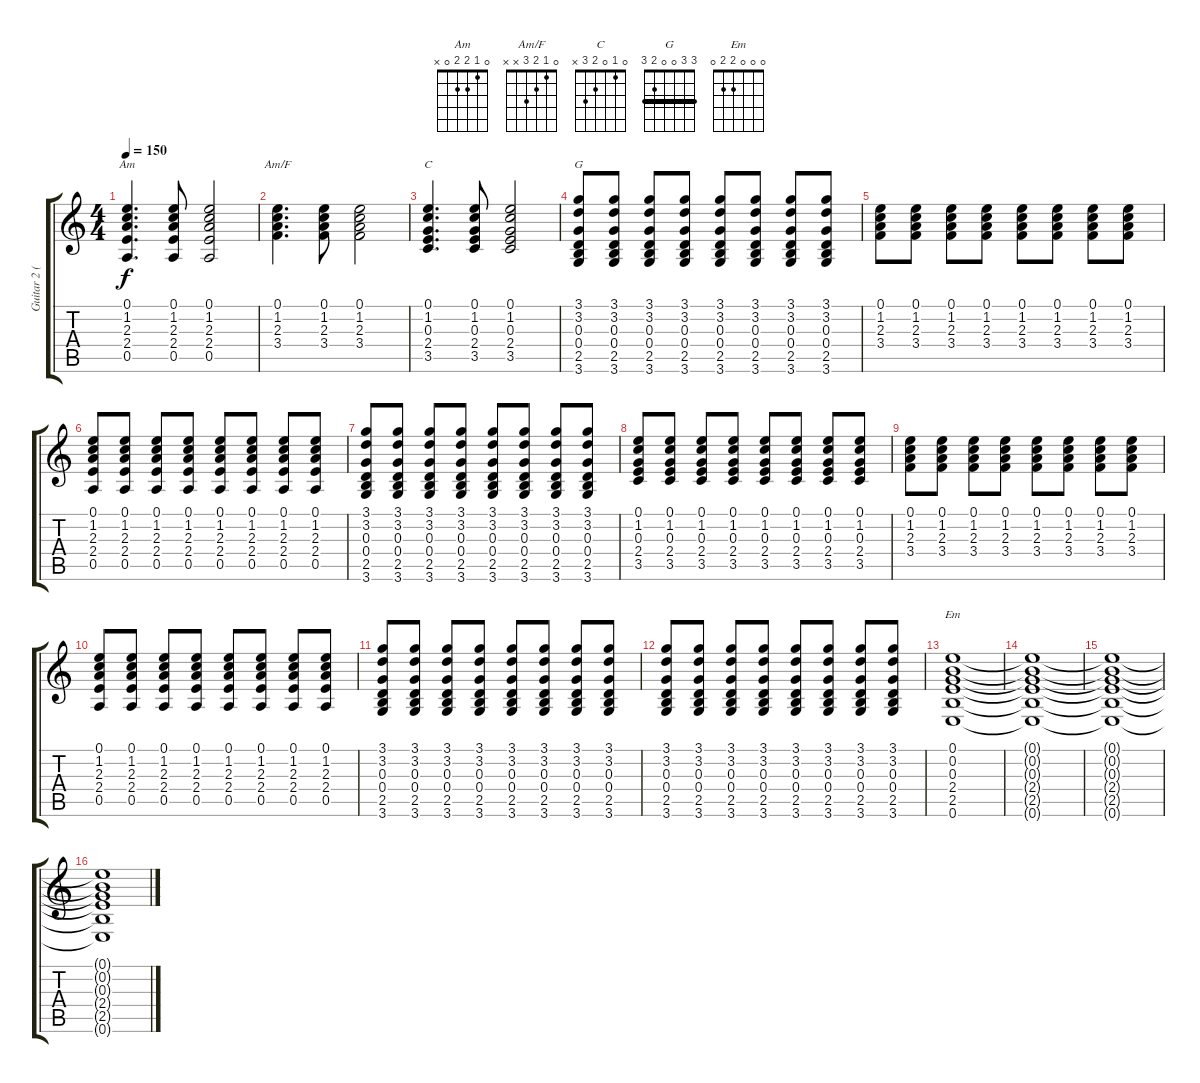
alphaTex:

\track ("Guitar 2 (Andrew)" "Guitar 2 (") {instrument distortionguitar}
\staff {score tabs}
\tuning (E4 B3 G3 D3 A2 E2) {hide}
\chord ("Am" 0 1 2 2 0 x)
\chord ("Am/F" 0 1 2 3 x x)
\chord ("C" 0 1 0 2 3 x)
\chord ("G" 3 3 0 0 2 3) {barre 3}
\chord ("Em" 0 0 0 2 2 0)
\ts (4 4)
\tempo 150
\clef g2
\ks c
(0.1 1.2 2.3 2.4 0.5).4{d ch "Am" dy f} (0.1 1.2 2.3 2.4 0.5).8 (0.1 1.2 2.3 2.4 0.5).2 |
(0.1 1.2 2.3 3.4).4{d ch "Am/F"} (0.1 1.2 2.3 3.4).8 (0.1 1.2 2.3 3.4).2 |
(0.1 1.2 0.3 2.4 3.5).4{d ch "C"} (0.1 1.2 0.3 2.4 3.5).8 (0.1 1.2 0.3 2.4 3.5).2 |
(3.1 3.2 0.3 0.4 2.5 3.6).8{ch "G"} (3.1 3.2 0.3 0.4 2.5 3.6).8 (3.1 3.2 0.3 0.4 2.5 3.6).8 (3.1 3.2 0.3 0.4 2.5 3.6).8 (3.1 3.2 0.3 0.4 2.5 3.6).8 (3.1 3.2 0.3 0.4 2.5 3.6).8 (3.1 3.2 0.3 0.4 2.5 3.6).8 (3.1 3.2 0.3 0.4 2.5 3.6).8 |
(0.1 1.2 2.3 3.4).8 (0.1 1.2 2.3 3.4).8 (0.1 1.2 2.3 3.4).8 (0.1 1.2 2.3 3.4).8 (0.1 1.2 2.3 3.4).8 (0.1 1.2 2.3 3.4).8 (0.1 1.2 2.3 3.4).8 (0.1 1.2 2.3 3.4).8 |
(0.1 1.2 2.3 2.4 0.5).8 (0.1 1.2 2.3 2.4 0.5).8 (0.1 1.2 2.3 2.4 0.5).8 (0.1 1.2 2.3 2.4 0.5).8 (0.1 1.2 2.3 2.4 0.5).8 (0.1 1.2 2.3 2.4 0.5).8 (0.1 1.2 2.3 2.4 0.5).8 (0.1 1.2 2.3 2.4 0.5).8 |
(3.1 3.2 0.3 0.4 2.5 3.6).8 (3.1 3.2 0.3 0.4 2.5 3.6).8 (3.1 3.2 0.3 0.4 2.5 3.6).8 (3.1 3.2 0.3 0.4 2.5 3.6).8 (3.1 3.2 0.3 0.4 2.5 3.6).8 (3.1 3.2 0.3 0.4 2.5 3.6).8 (3.1 3.2 0.3 0.4 2.5 3.6).8 (3.1 3.2 0.3 0.4 2.5 3.6).8 |
(0.1 1.2 0.3 2.4 3.5).8 (0.1 1.2 0.3 2.4 3.5).8 (0.1 1.2 0.3 2.4 3.5).8 (0.1 1.2 0.3 2.4 3.5).8 (0.1 1.2 0.3 2.4 3.5).8 (0.1 1.2 0.3 2.4 3.5).8 (0.1 1.2 0.3 2.4 3.5).8 (0.1 1.2 0.3 2.4 3.5).8 |
(0.1 1.2 2.3 3.4).8 (0.1 1.2 2.3 3.4).8 (0.1 1.2 2.3 3.4).8 (0.1 1.2 2.3 3.4).8 (0.1 1.2 2.3 3.4).8 (0.1 1.2 2.3 3.4).8 (0.1 1.2 2.3 3.4).8 (0.1 1.2 2.3 3.4).8 |
(0.1 1.2 2.3 2.4 0.5).8 (0.1 1.2 2.3 2.4 0.5).8 (0.1 1.2 2.3 2.4 0.5).8 (0.1 1.2 2.3 2.4 0.5).8 (0.1 1.2 2.3 2.4 0.5).8 (0.1 1.2 2.3 2.4 0.5).8 (0.1 1.2 2.3 2.4 0.5).8 (0.1 1.2 2.3 2.4 0.5).8 |
(3.1 3.2 0.3 0.4 2.5 3.6).8 (3.1 3.2 0.3 0.4 2.5 3.6).8 (3.1 3.2 0.3 0.4 2.5 3.6).8 (3.1 3.2 0.3 0.4 2.5 3.6).8 (3.1 3.2 0.3 0.4 2.5 3.6).8 (3.1 3.2 0.3 0.4 2.5 3.6).8 (3.1 3.2 0.3 0.4 2.5 3.6).8 (3.1 3.2 0.3 0.4 2.5 3.6).8 |
(3.1 3.2 0.3 0.4 2.5 3.6).8 (3.1 3.2 0.3 0.4 2.5 3.6).8 (3.1 3.2 0.3 0.4 2.5 3.6).8 (3.1 3.2 0.3 0.4 2.5 3.6).8 (3.1 3.2 0.3 0.4 2.5 3.6).8 (3.1 3.2 0.3 0.4 2.5 3.6).8 (3.1 3.2 0.3 0.4 2.5 3.6).8 (3.1 3.2 0.3 0.4 2.5 3.6).8 |
(0.1 0.2 0.3 2.4 2.5 0.6).1{ch "Em"} |
(0.1{t} 0.2{t} 0.3{t} 2.4{t} 2.5{t} 0.6{t}).1 |
(0.1{t} 0.2{t} 0.3{t} 2.4{t} 2.5{t} 0.6{t}).1 |
(0.1{t} 0.2{t} 0.3{t} 2.4{t} 2.5{t} 0.6{t}).1
